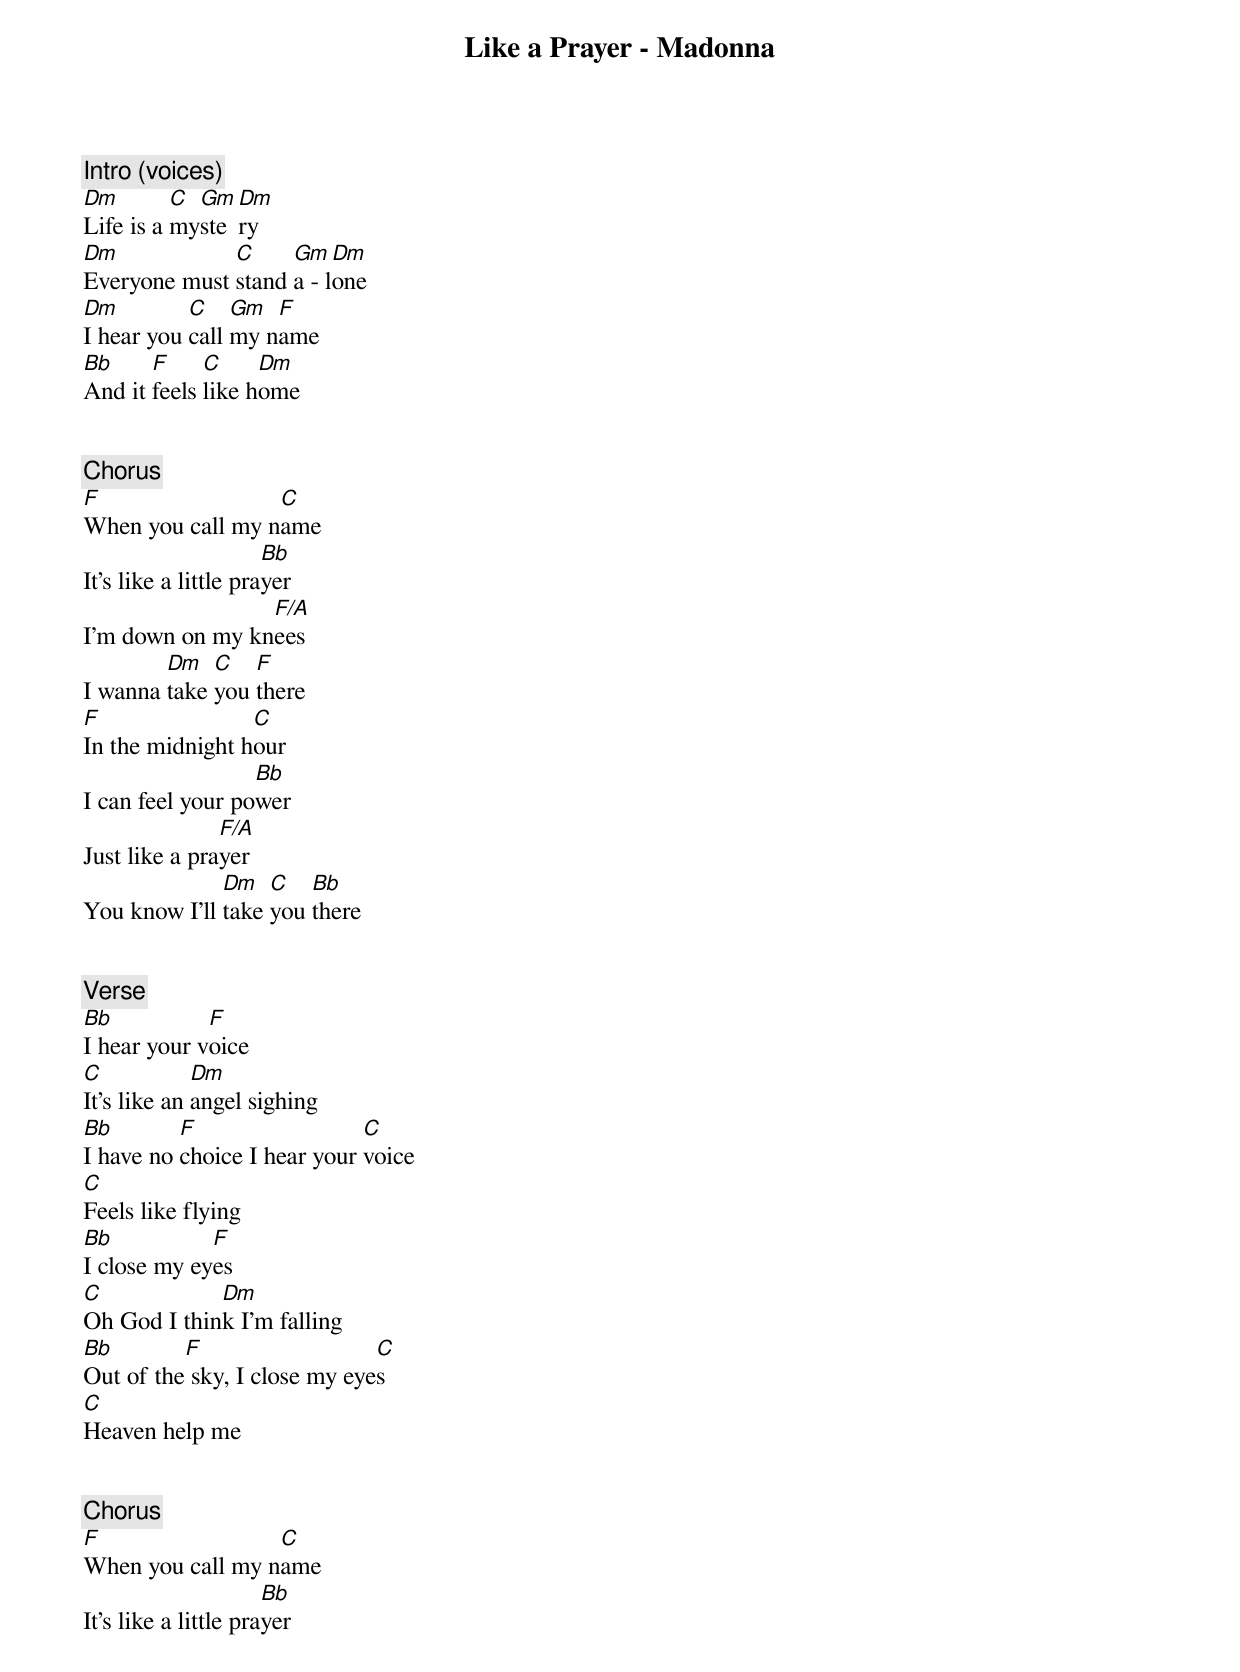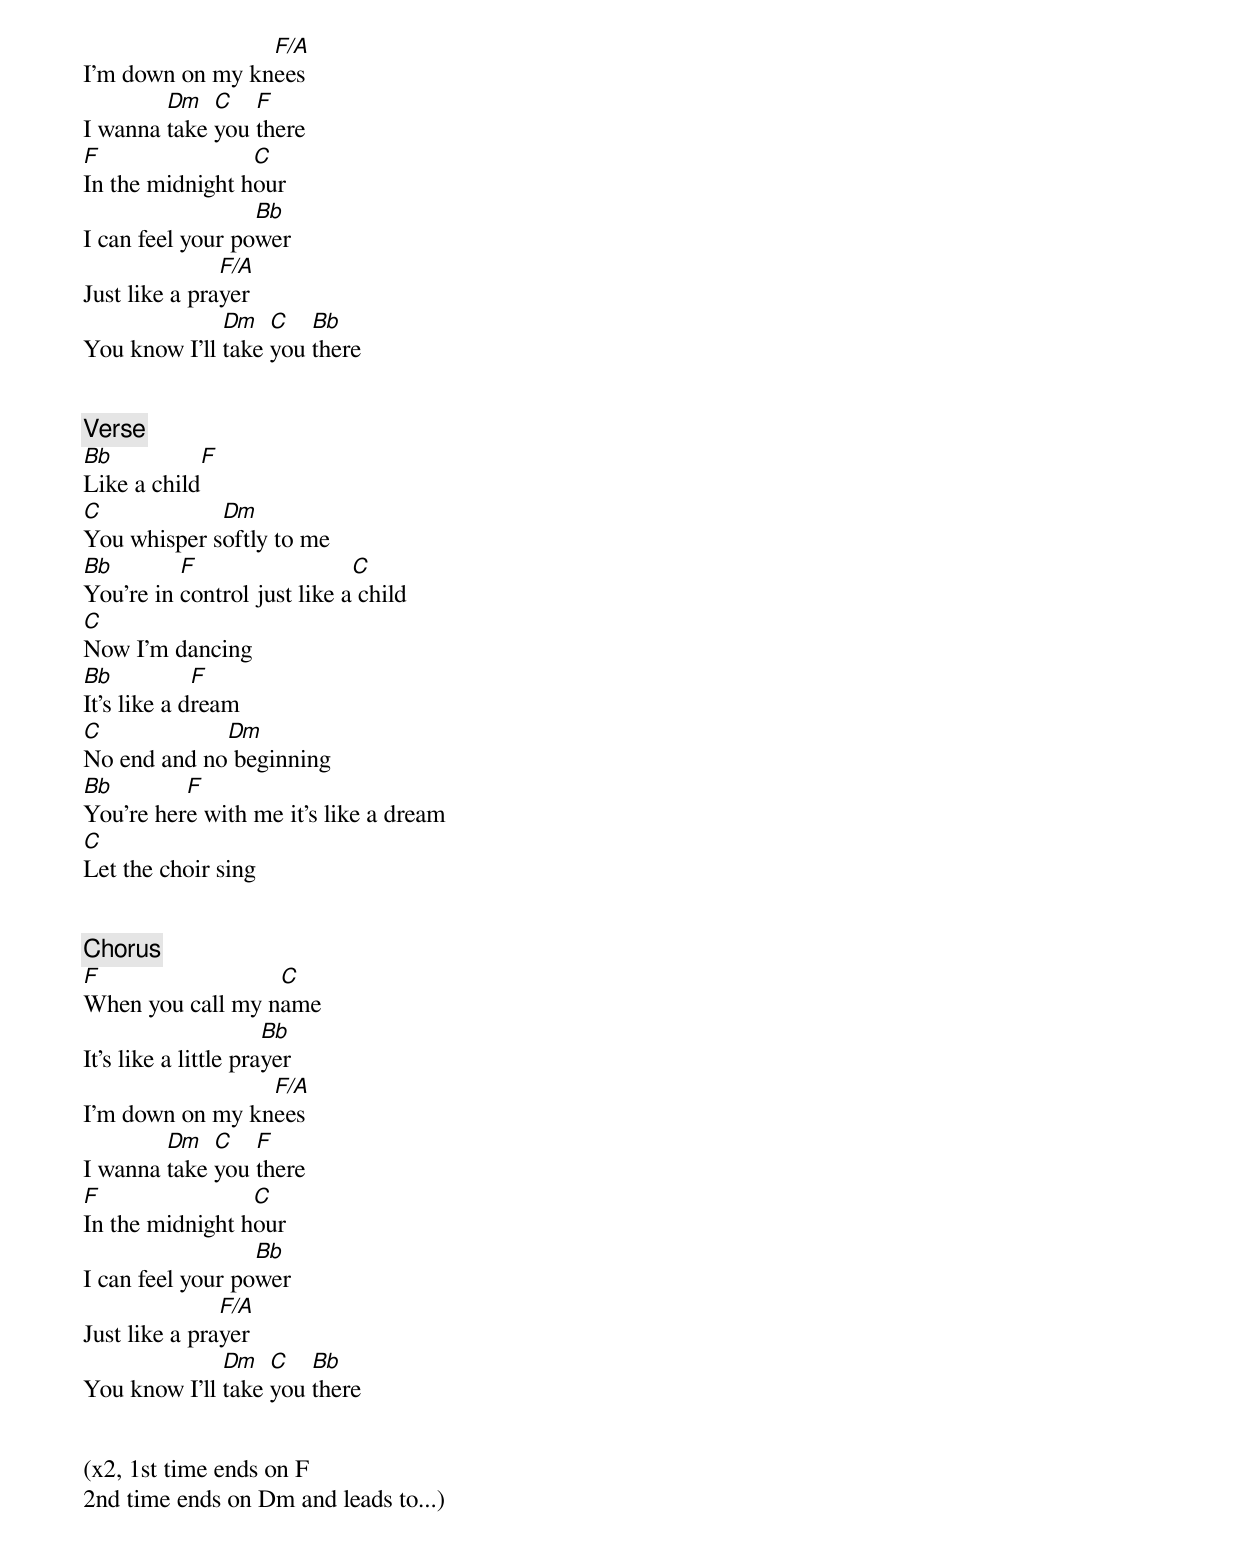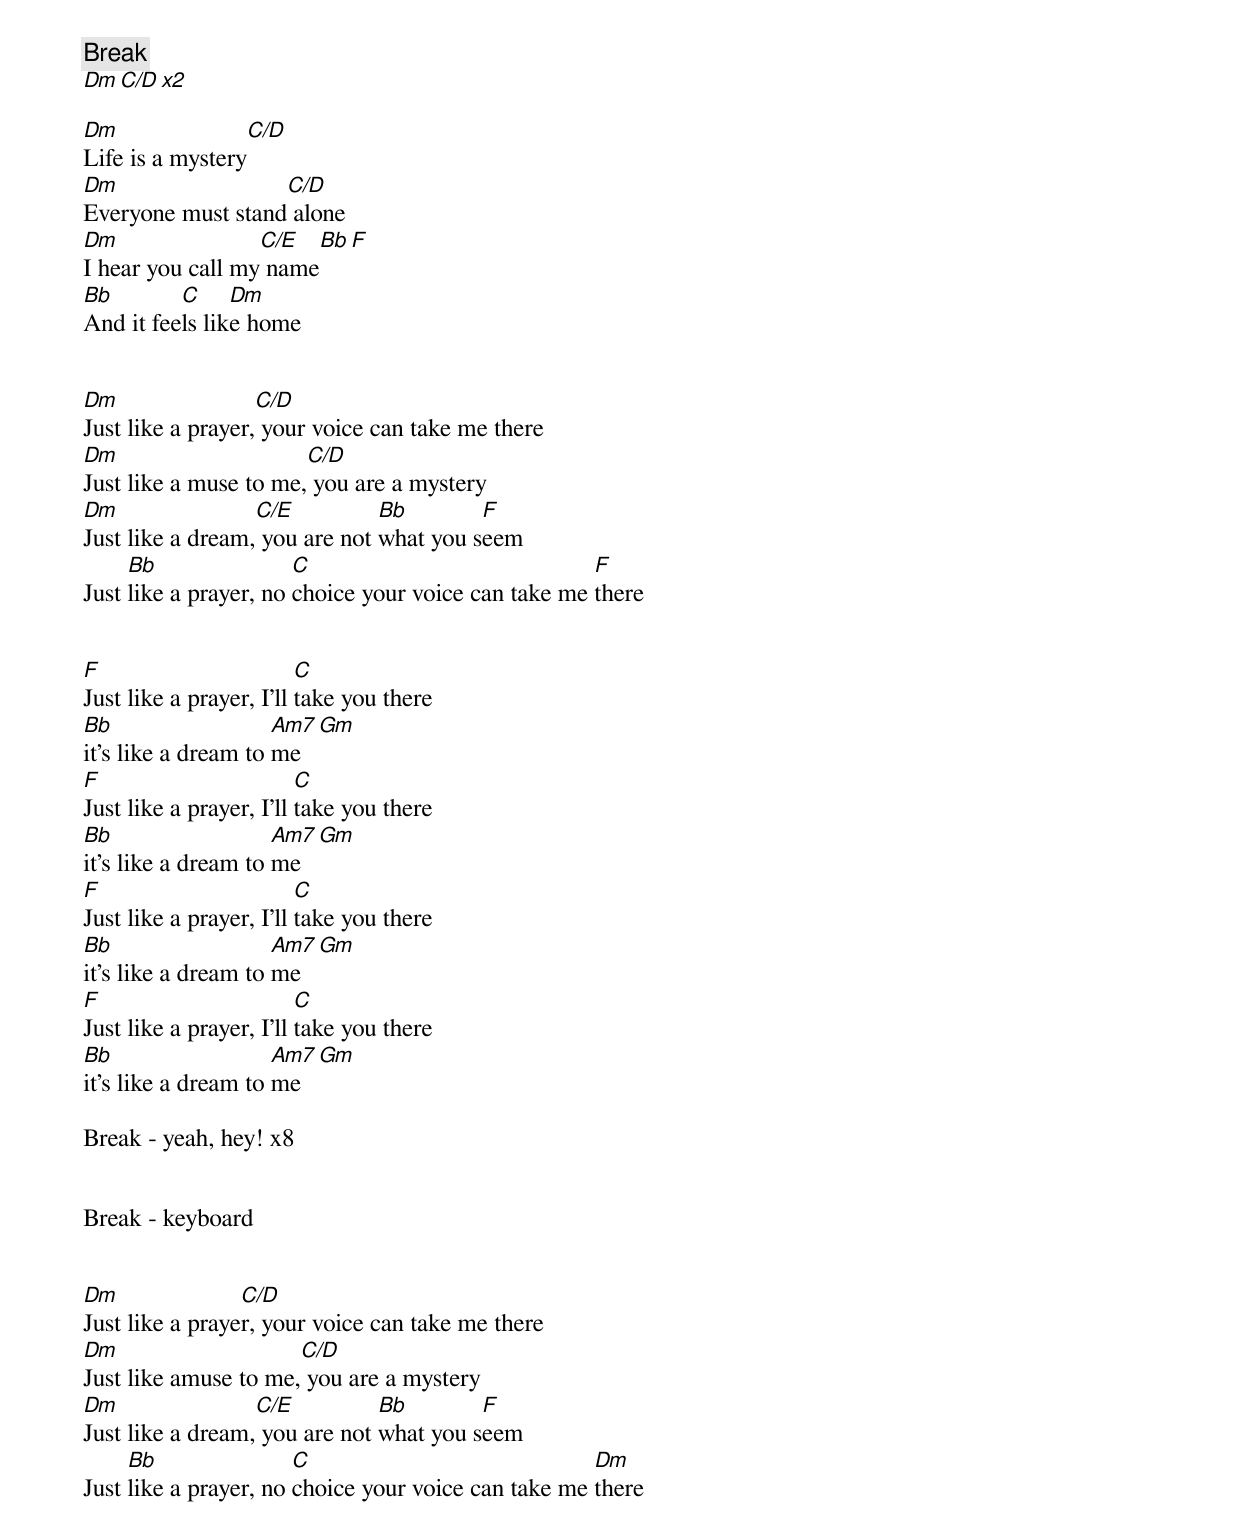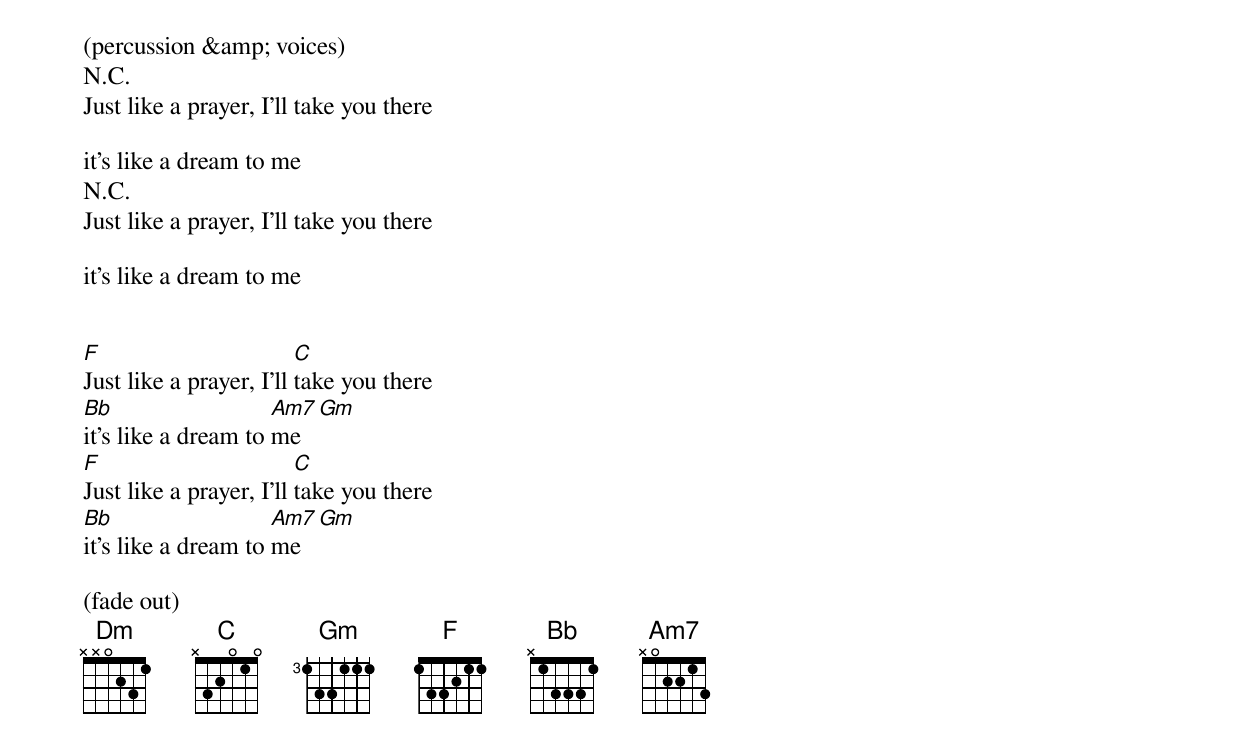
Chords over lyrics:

Like a Prayer - Madonna


[Intro] (voices)
Dm        C Gm Dm
Life is a mystery
Dm            C     Gm   Dm
Everyone must stand a - lone
Dm         C    Gm  F
I hear you call my name
Bb     F     C     Dm
And it feels like home


[Chorus]
F                 C
When you call my name
                      Bb
It's like a little prayer
                 F/A
I'm down on my knees
        Dm   C   F
I wanna take you there
F                C
In the midnight hour
                  Bb
I can feel your power
               F/A
Just like a prayer
              Dm   C   Bb
You know I'll take you there


[Verse]
Bb           F
I hear your voice
C            Dm
It's like an angel sighing
Bb        F                  C
I have no choice I hear your voice
C
Feels like flying
Bb           F
I close my eyes
C            Dm
Oh God I think I'm falling
Bb        F                   C
Out of the sky, I close my eyes
C
Heaven help me


[Chorus]
F                 C
When you call my name
                      Bb
It's like a little prayer
                 F/A
I'm down on my knees
        Dm   C   F
I wanna take you there
F                C
In the midnight hour
                  Bb
I can feel your power
               F/A
Just like a prayer
              Dm   C   Bb
You know I'll take you there


[Verse]
Bb           F
Like a child
C            Dm
You whisper softly to me
Bb        F                  C
You're in control just like a child
C
Now I'm dancing
Bb           F
It's like a dream
C            Dm
No end and no beginning
Bb        F
You're here with me it's like a dream
C
Let the choir sing


[Chorus]
F                 C
When you call my name
                      Bb
It's like a little prayer
                 F/A
I'm down on my knees
        Dm   C   F
I wanna take you there
F                C
In the midnight hour
                  Bb
I can feel your power
               F/A
Just like a prayer
              Dm   C   Bb
You know I'll take you there


(x2, 1st time ends on F
2nd time ends on Dm and leads to...)


[Break]
Dm  C/D  x2

Dm                 C/D
Life is a mystery
Dm                 C/D
Everyone must stand alone
Dm                C/E          Bb        F
I hear you call my name
Bb        C     Dm
And it feels like home


Dm                 C/D
Just like a prayer, your voice can take me there
Dm                     C/D
Just like a muse to me, you are a mystery
Dm                C/E          Bb        F
Just like a dream, you are not what you seem
     Bb                C                             F
Just like a prayer, no choice your voice can take me there


F                        C
Just like a prayer, I’ll take you there
Bb                   Am7  Gm
it’s like a dream to me
F                        C
Just like a prayer, I’ll take you there
Bb                   Am7  Gm
it’s like a dream to me
F                        C
Just like a prayer, I’ll take you there
Bb                   Am7  Gm
it’s like a dream to me
F                        C
Just like a prayer, I’ll take you there
Bb                   Am7  Gm
it’s like a dream to me

Break - yeah, hey! x8


Break - keyboard


Dm               C/D
Just like a prayer, your voice can take me there
Dm                    C/D
Just like amuse to me, you are a mystery
Dm                C/E          Bb        F
Just like a dream, you are not what you seem
     Bb                C                             Dm
Just like a prayer, no choice your voice can take me there

(percussion &amp; voices)
N.C.
Just like a prayer, I’ll take you there

it’s like a dream to me
N.C.
Just like a prayer, I’ll take you there

it’s like a dream to me


F                        C
Just like a prayer, I’ll take you there
Bb                   Am7  Gm
it’s like a dream to me
F                        C
Just like a prayer, I’ll take you there
Bb                   Am7  Gm
it’s like a dream to me

(fade out)
